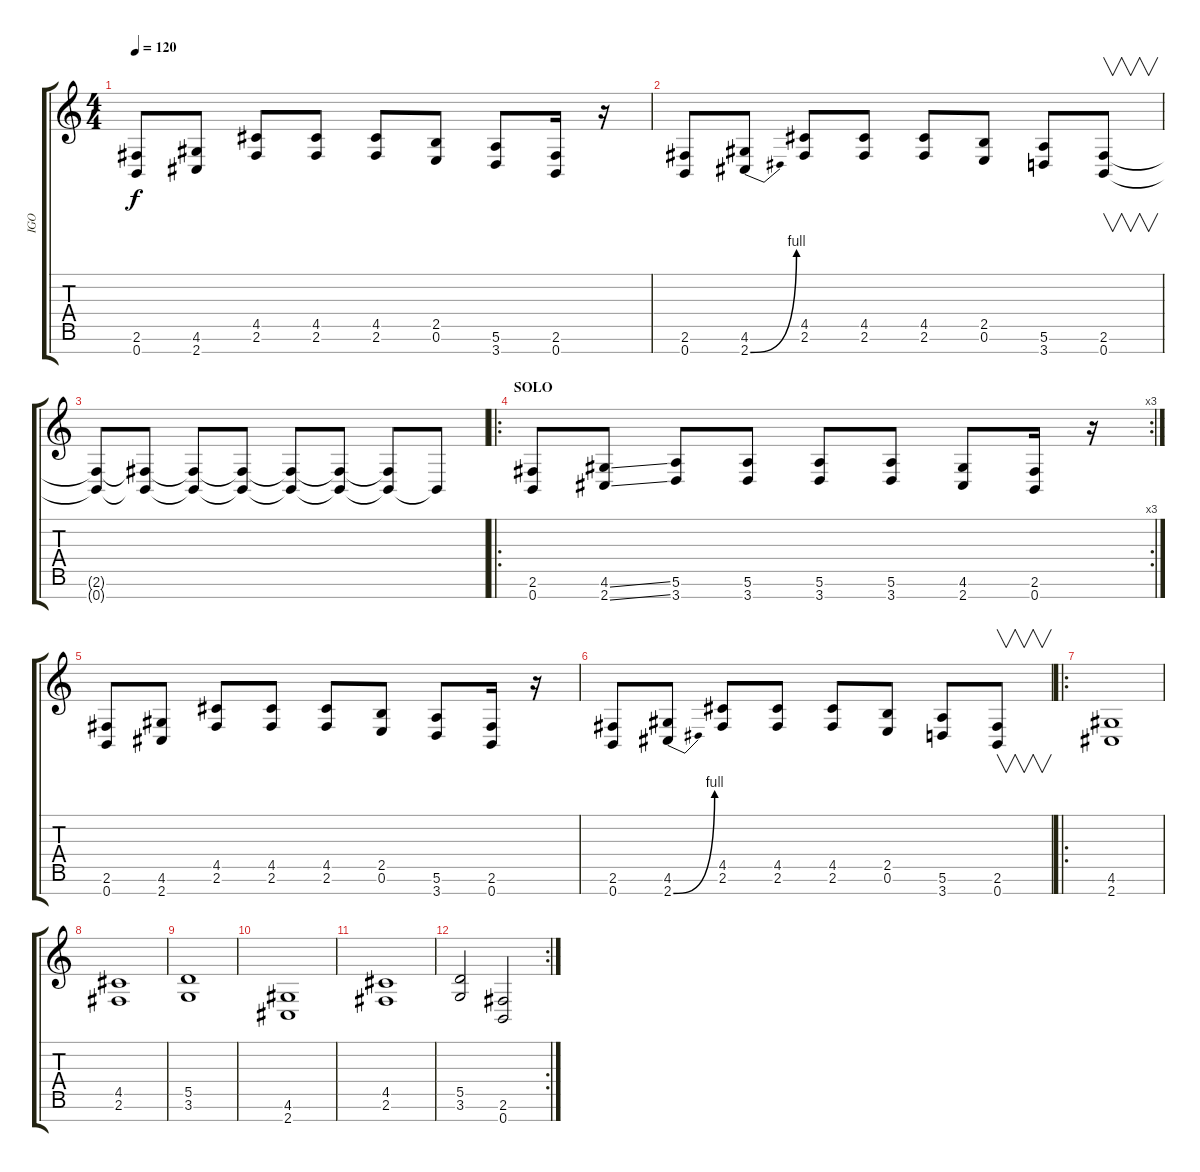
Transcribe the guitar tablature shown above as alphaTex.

\track ("IGO" "IGO") {instrument overdrivenguitar}
\staff {score tabs}
\tuning (E4 B3 G3 D3 A2 E2 B1) {hide}
\ts (4 4)
\tempo 120
\clef g2
\ks c
(2.6 0.7).8{dy f} (4.6 2.7).8 (4.5 2.6).8 (4.5 2.6).8 (4.5 2.6).8 (2.5 0.6).8 (5.6 3.7).8 (2.6 0.7).16 r.16 |
(2.6 0.7).8 (4.6 2.7{be (bend 0 0 60 4)}).8 (4.5 2.6).8 (4.5 2.6).8 (4.5 2.6).8 (2.5 0.6).8 (5.6 3.7).8 (2.6 0.7).8{v} |
(2.6{t} 0.7{t}).8 (2.6{t} 0.7{t}).8 (2.6{t} 0.7{t}).8 (2.6{t} 0.7{t}).8 (2.6{t} 0.7{t}).8 (2.6{t} 0.7{t}).8 (2.6{t} 0.7{t}).8 0.7{t}.8 |
\ro
\rc 3
\section ("" "SOLO")
(2.6 0.7).8 (4.6{ss} 2.7{ss}).8 (5.6 3.7).8 (5.6 3.7).8 (5.6 3.7).8 (5.6 3.7).8 (4.6 2.7).8 (2.6 0.7).16 r.16 |
(2.6 0.7).8 (4.6 2.7).8 (4.5 2.6).8 (4.5 2.6).8 (4.5 2.6).8 (2.5 0.6).8 (5.6 3.7).8 (2.6 0.7).16 r.16 |
(2.6 0.7).8 (4.6 2.7{be (bend 0 0 60 4)}).8 (4.5 2.6).8 (4.5 2.6).8 (4.5 2.6).8 (2.5 0.6).8 (5.6 3.7).8 (2.6 0.7).8{v} |
\ro
(4.6 2.7).1{balance 16} |
(4.5 2.6).1 |
(5.5 3.6).1 |
(4.6 2.7).1 |
(4.5 2.6).1 |
\rc 2
(5.5 3.6).2 (2.6 0.7).2
